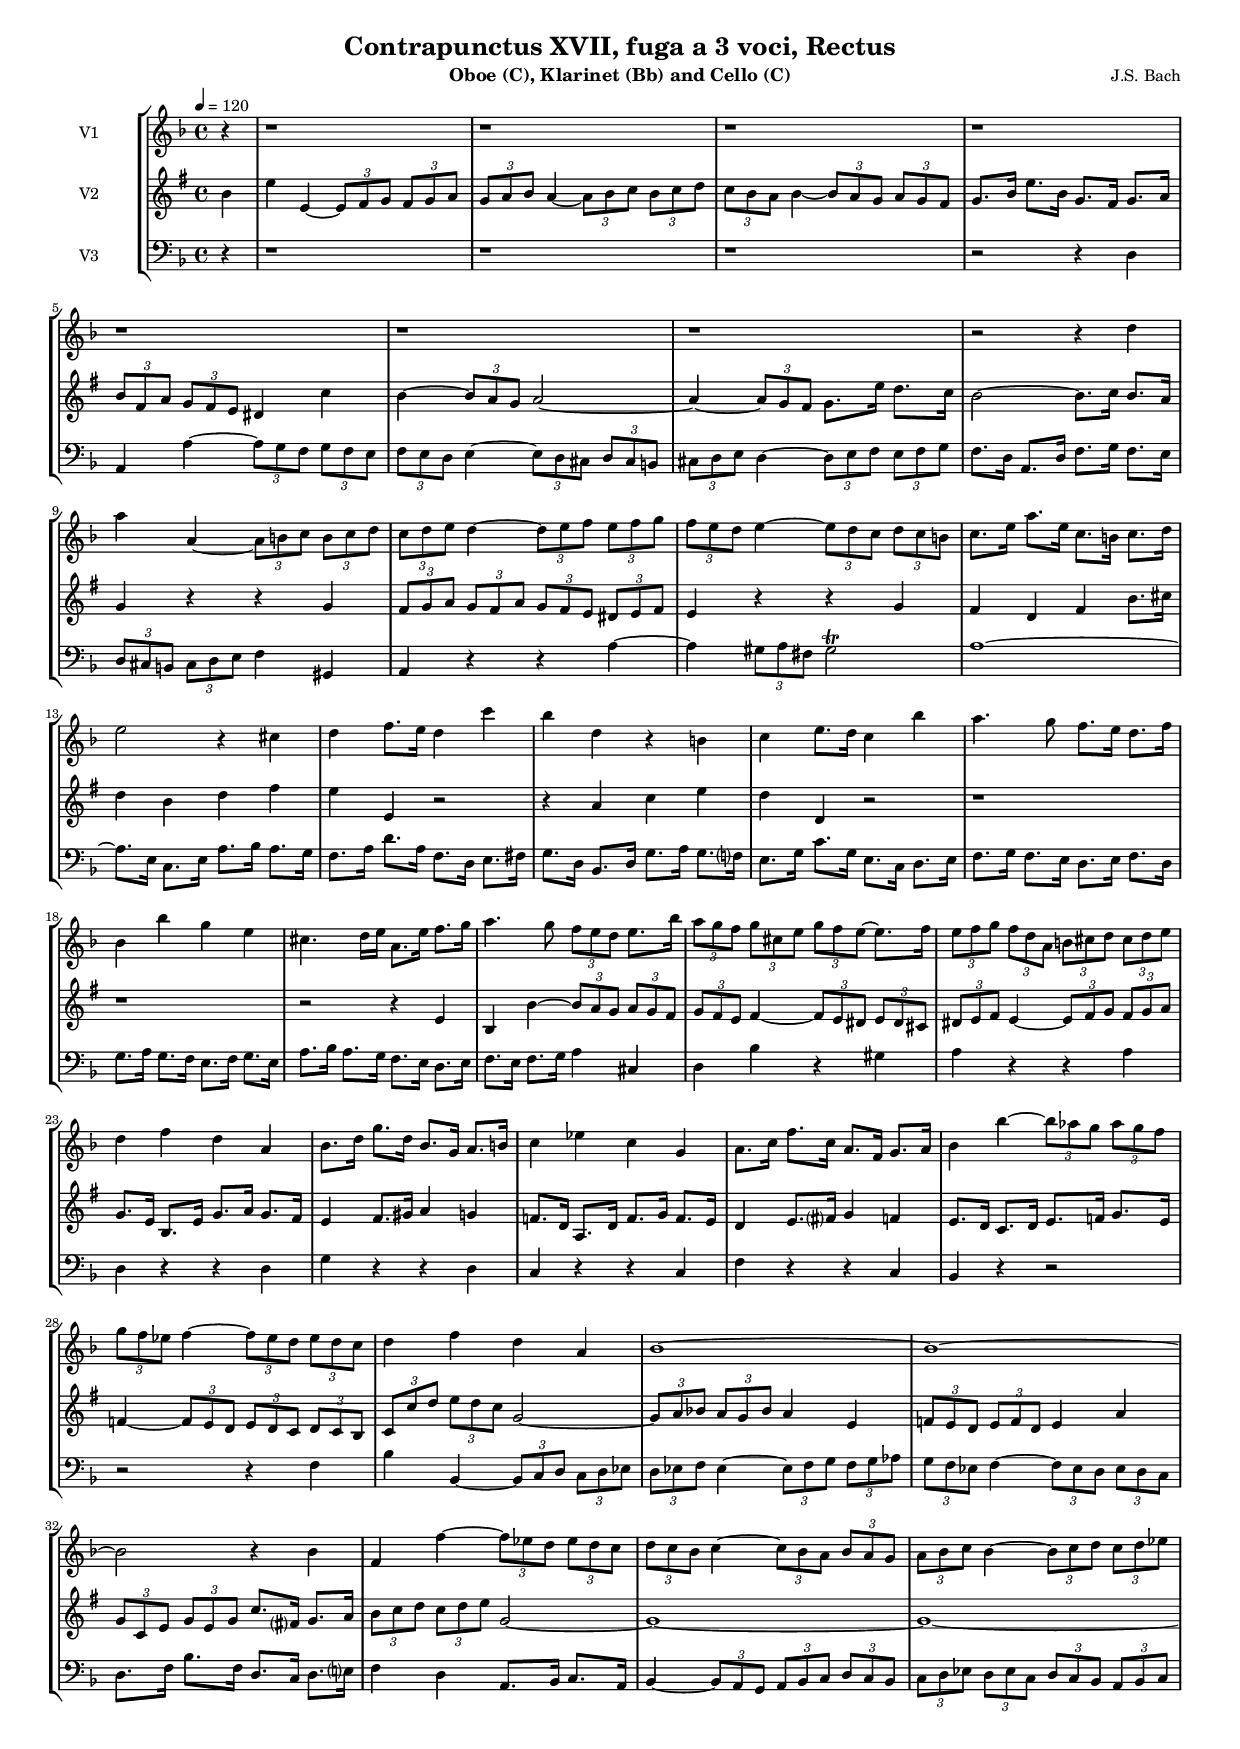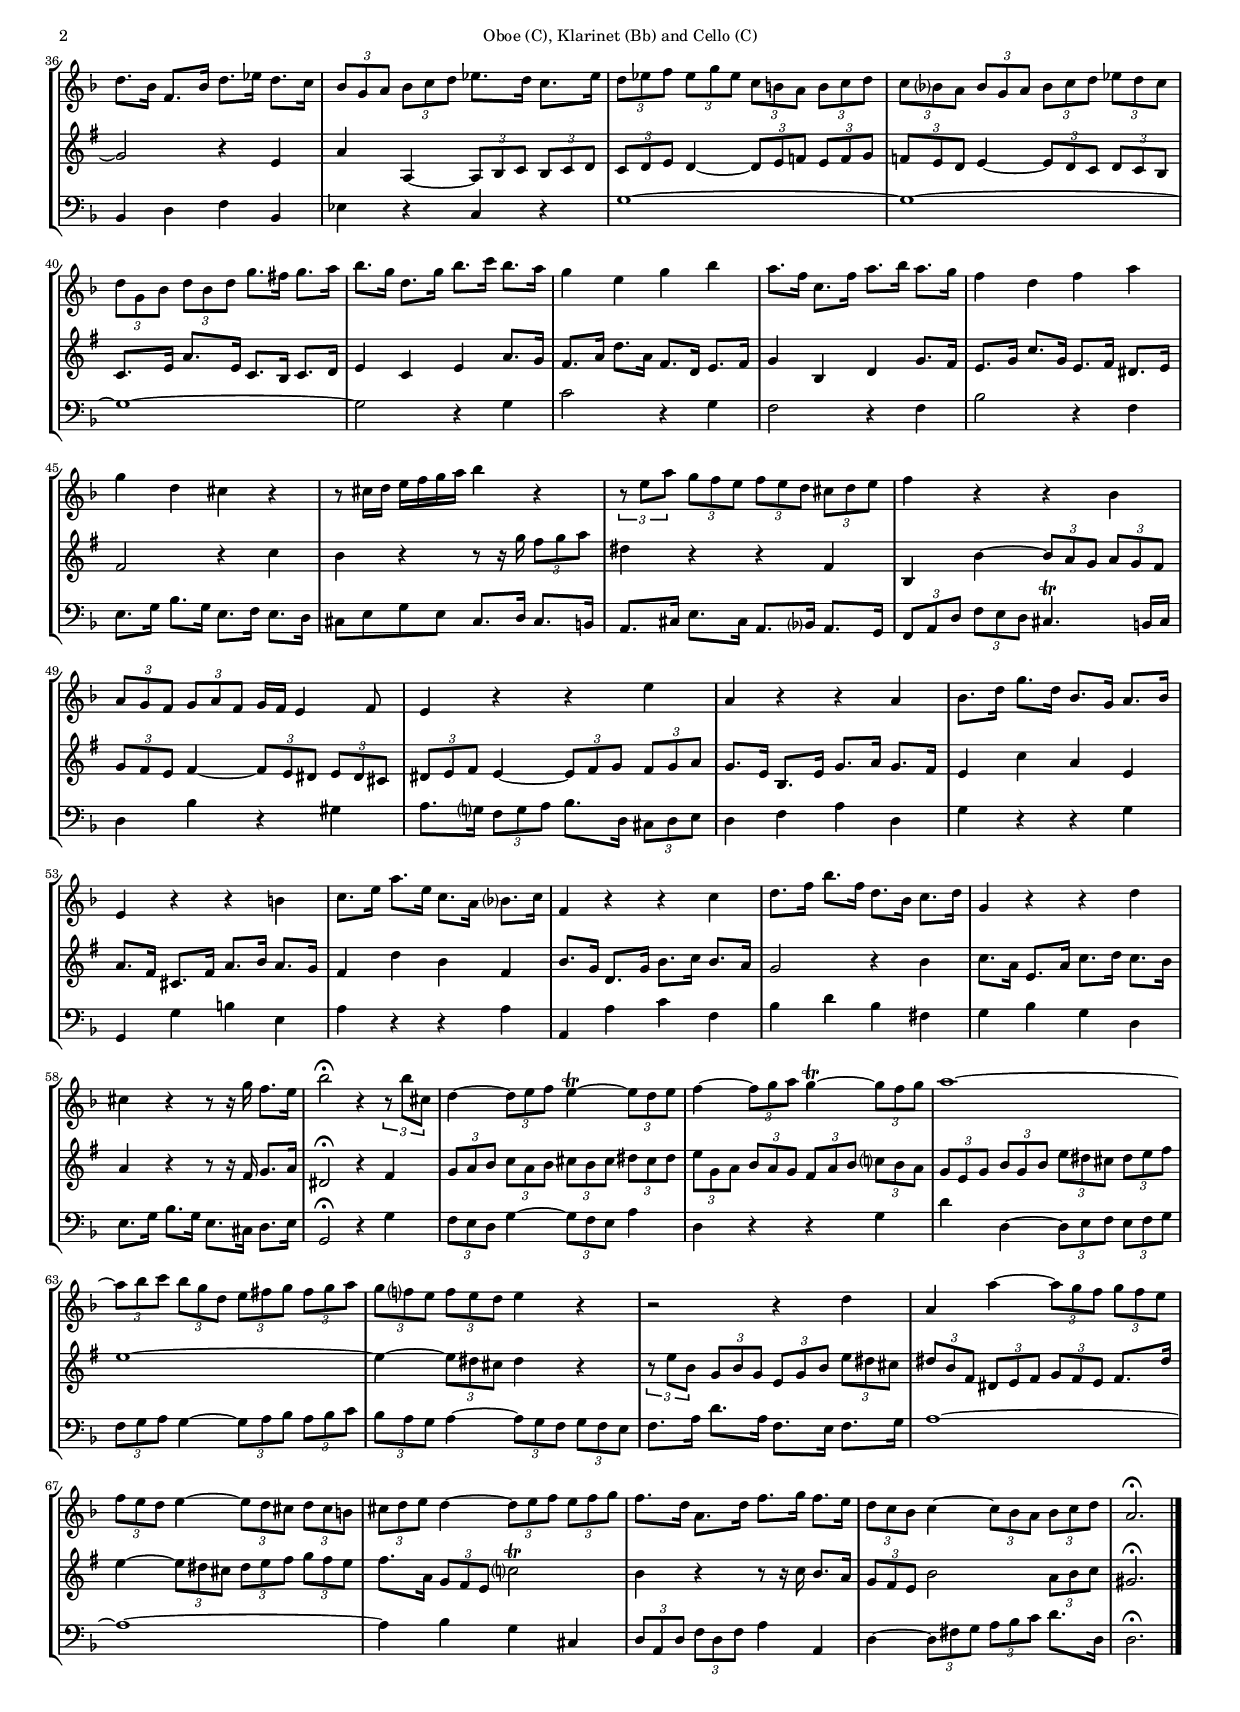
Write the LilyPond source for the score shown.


%{ 
	for oboe, clarinet and bassoon (?)

%}

originpitch = c' %c' %g %c' %bes'% f % c'
targetpitchone = c'
targetpitchtwo = d'
targetpitchthr = c'

\header{
    instrument = "Oboe (C), Klarinet (Bb) and Cello (C)"
}

%%%%% piece.ly
%%%%% (This is the global definitions file)
\version "2.16.0"

\header{
  title = "Contrapunctus XVII, fuga a 3 voci, Rectus"
	composer = "J.S. Bach"
}

%originpitch = c' %c' %bes'% f % c'
%targetpitchone = c'
%targetpitchtwo = c'
%targetpitchthr = c'
%targetpitchfou = c'

global= {
  \time 4/4 %2/2
  % \key d \minor
  \tempo 4 = 120
  \accidentalStyle "modern-cautionary"
}

one = \transpose \originpitch \targetpitchone {\new Voice {
  \key d \minor
  \relative c''{
  \set Staff.midiInstrument = #"oboe"
  \set Staff.instrumentName = #"V1 "

  \partial 4 r4 |
  r1 | 
  r1 | 
  r1 | 
  r1 | 
  r1 | 
  r1 | 
  r1 | 
  r2 r4 d4 |
  a' a, ~  \times 2/3 {a8 b c} \times 2/3 {b c d} |
  \times 2/3 {c d e} d4 ~ \times 2/3 {d8 e f} \times 2/3 {e f g} |
  \times 2/3 {f e d} e4 ~ \times 2/3 {e8 d c} \times 2/3 {d c b} |
  c8. e16 a8. e16 c8. b16 c8. d16 |
  e2 r4 cis4 |
  d4 f8. e16 d4 c'4 |
  bes4 d, r4 b |
  c4 e8. d16 c4 bes' |
  a4. g8 f8. e16 d8. f16 |
  bes,4 bes' g e |
  cis4. d16 e a,8. e'16 f8. g16 |
  a4. g8 \times 2/3 {f8 e d} e8. bes'16 |
  \times 2/3 {a8 g f} \times 2/3 {g cis, e} \times 2/3 {g f e ~} e8. f16 | 
  \times 2/3 {e8 f g} \times 2/3 {f d a} \times 2/3 {b cis d} \times 2/3 {cis d e} |
  d4 f d a |
  bes8. d16 g8. d16 bes8. g16 a8. b16 |
  c4 ees c g |
  a8. c16 f8. c16 a8. f16 g8. a16 |
  %bes4 bes' ~ \times 2/3 {bes8 aes g} \times 2/3 {aes g f } | 
  bes4 bes' ~ \times 2/3 {bes8 aes g} \times 2/3 {aes g f} |
  \times 2/3 {g f ees} f4 ~ \times 2/3 {f8 ees d}  \times 2/3 {ees d c} |
  d4 f d a | 
  bes1 ~ |
  bes1 ~ |
  bes2 r4 bes |
  f f' ~ \times 2/3 {f8 ees d} \times 2/3 {ees d c} |
  \times 2/3 {d c bes} c4 ~ \times 2/3 {c8 bes a} \times 2/3 {bes a g} |
  \times 2/3 {a8 bes c} bes4 ~ \times 2/3 {bes8 c d} \times 2/3 {c d ees} |
  d8. bes16 f8. bes16 d8. ees16 d8. c16 |
  \times 2/3 {bes8 g a} \times 2/3 {bes c d} ees8. d16 c8. ees16 |
  \times 2/3 {d8 ees f     } \times 2/3 {ees g ees} \times 2/3 {c b a} \times 2/3 {b c d} |
  \times 2/3 {c bes a} \times 2/3 {bes g a} \times 2/3 {bes c d} \times 2/3 {ees d c} |
  \times 2/3 {d g, bes} \times 2/3 {d bes d } g8. fis16 g8. a16 |
  bes8. g16 d8. g16 bes8. c16 bes8. a16 |
  g4 e g bes |
  a8. f16 c8. f16 a8. bes16 a8. g16 |
  f4 d f a |
  g d cis r |
  r8 cis16 d e f g a bes4 r |
  \times 2/3 {r8 e, a} \times 2/3 {g f e} \times 2/3 {f e d} \times 2/3 {cis d e}  |
  f4 r4 r bes, |
  \times 2/3 {a8 g f} \times 2/3 {g a f} g16 f e4 f8 |
  e4 r r e' |
  a, r r a |
  bes8. d16 g8. d16 bes8. g16 a8. bes16 |
  e,4 r r b' |
  c8. e16 a8. e16 c8. a16 bes8. c16 |
  f,4 r r c' | 
  d8. f16 bes8. f16 d8. bes16 c8. d16 |
  g,4 r r d' |
  cis r r8 r16 g' f8. e16 |
  bes'2\fermata r4 \times 2/3 {r8 bes cis,} |
  d4 ~ \times 2/3 {d8 e f } e4\trill ~ \times 2/3 {e8 d e} |
  f4 ~ \times 2/3 {f8 g a} g4\trill ~ \times 2/3 {g8 f g} | 
  a1 ~ |
  \times 2/3 {a8 bes c} \times 2/3 {bes g d} \times 2/3 {e fis g} \times 2/3 {fis g a} | 
  \times 2/3 {g f e} \times 2/3 {f e d} e4 r |
  r2 r4 d |
  a a' ~ \times 2/3 {a8 g f} \times 2/3 {g f e} |
  \times 2/3 {f e d} e4 ~ \times 2/3 {e8 d cis} \times 2/3 {d cis b} |
  \times 2/3 {cis d e} d4 ~ \times 2/3 {d8 e f} \times 2/3 {e f g} |
  f8. d16 a8. d16 f8. g16 f8. e16 |
  \times 2/3 {d8 c bes} c4 ~ \times 2/3 {c8 bes a} \times 2/3 {bes c d} |
  a2.\fermata     
 
\bar "|." }}}   %*********************************

two = \transpose \originpitch \targetpitchtwo {\new Voice { 
  \key d \minor
  \relative c'{
  \set Staff.midiInstrument = #"clarinet"
  \set Staff.instrumentName = #"V2 "

  \partial 4  a'4 | 
  d4 d, ~ \times 2/3 {d8 e f} \times 2/3 {e f g} | 
  \times 2/3 {f g a} g4 ~ \times 2/3 {g8 a bes} \times 2/3 {a bes c} |
  \times 2/3 {bes a g} a4 ~ \times 2/3 {a8 g f} \times 2/3 {g f e} |
  f8. a16 d8. a16 f8. e16 f8. g16 | 
  \times 2/3 {a8 e g} \times 2/3 {f e d} cis4 bes' |
  a4 ~ \times 2/3 {a8 g f} g2~ |
  g4 ~ \times 2/3 {g8 f e} f8. d'16 c8. bes16 |
  a2 ~ a8. bes16 a8. g16 |
  f4 r4 r4 f4 |
  \times 2/3 {e8 f g} \times 2/3 {f e g} \times 2/3 {f e d} \times 2/3 {cis d e} |
  d4 r4 r4 f4 |
  e c e a8. b16 |
  c4 a c e |
  d d, r2 |
  r4 g4 bes d |
  c c, r2 | r1 | r1 | r2 r4 d4 |
  a a' ~ \times 2/3 {a8 g f} \times 2/3 {g f e} |
  \times 2/3 {f e d} e4 ~ \times 2/3 {e8 d cis} \times 2/3 {d cis b} |
  \times 2/3 {cis d e} d4 ~ \times 2/3 {d8 e f} \times 2/3 {e f g} |
  f8. d16 a8. d16 f8. g16 f8. e16 |
  d4 e8. fis16 g4 f | 
  ees8. c16 g8. c16 ees8. f16 ees8. d16 |
  c4 d8. e16 f4 ees |
  d8. c16 bes8. c16 d8. ees16 f8. d16 |  
  ees4 ~ \times 2/3 {ees8 d c} \times 2/3 {d c bes} \times 2/3 {c bes a} |
  \times 2/3 {bes bes' c} \times 2/3 {d c bes} f2 ~ |
  \times 2/3 {f8 g aes} \times 2/3 {g f aes} g4 d |
  \times 2/3 {ees8 d c} \times 2/3 {d ees c} d4 g |
  \times 2/3 {f8 bes, d} \times 2/3 {f d f} bes8. e,16 f8. g16 |
  \times 2/3 {a8 bes c} \times 2/3 {bes c d} f,2 ~ |
  f1 ~ |
  f1 ~ |
  f2 r4 d |
  g g, ~ \times 2/3 {g8 a8 bes} \times 2/3 {a bes c} |
  \times 2/3 {bes c d} c4 ~ \times 2/3 {c8 d ees} \times 2/3 {d ees f} |
  \times 2/3 {ees8 d c} d4 ~ \times 2/3 {d8 c bes} \times 2/3 {c8 bes a} | 
  bes8. d16 g8. d16 bes8. a16 bes8. c16 |
  d4 bes d g8. f16 |
  e8. g16 c8. g16 e8. c16 d8. e16 |
  f4 a, c f8. e16 |
  d8. f16 bes8. f16 d8. e16 cis8. d16 |
  e2 r4 bes'4 |
  a4 r4 r8 r16 f'16 \times 2/3 {e8 f g} |
  cis,4 r4 r4 e,4 |
  a, a' ~ \times 2/3 {a8 g f} \times 2/3 {g f e} |
  \times 2/3 {f e d} e4 ~ \times 2/3 {e8 d cis} \times 2/3 {d cis b} |
  \times 2/3 {cis d e} d4 ~ \times 2/3 {d8 e f} \times 2/3 {e f g} |
  f8. d16 a8. d16 f8. g16 f8. e16 |
  d4 bes' g d |
  g8. e16 b8. e16 g8. a16 g8. f16 |
  e4 c' a e |
  a8. f16 c8. f16 a8. bes16 a8. g16 |
  f2 r4 a4 |
  bes8. g16 d8. g16 bes8. c16 bes8. a16 |
  g4 r4 r8 r16 e16 f8. g16 |
  cis,2\fermata r4 e4 |
  \times 2/3 {f8 g a} \times 2/3 {bes g a } \times 2/3 {b a b} \times 2/3 {cis b cis}  |
  \times 2/3 {d f, g} \times 2/3 {a g f} \times 2/3 {e g a} \times 2/3 {bes a g}  | 
  \times 2/3 {f d f} \times 2/3 {a f a} \times 2/3 {d cis b} \times 2/3 {cis d e} |
  d1 ~ |
  d4 ~ \times 2/3 {d8 cis b} cis4 r4 |
  \times 2/3 {r8 d a} \times 2/3 {f a f} \times 2/3 {d f a} \times 2/3 {d cis b} |
  \times 2/3 {cis a e} \times 2/3 {cis d e} \times 2/3 {f e d} e8. cis'16 |
  d4 ~ \times 2/3 {d8 cis b} \times 2/3 {cis d e} \times 2/3 {f e d} | 
  e8. g,16 \times 2/3 {f8 e d} bes'2\trill |
  a4 r4 r8 r16 bes16 a8. g16  |
  \times 2/3 {f8 e d} a'2 \times 2/3 {g8 a bes} | fis2.\fermata 

\bar "|." }}}   %*********************************

three = \transpose \originpitch \targetpitchthr {\new Voice { 
  \key d \minor
  \relative c' {
  \set Staff.midiInstrument = #"bassoon"
  \set Staff.instrumentName = #"V3 "
  \clef bass %alto
 
  \partial 4 r4 |
  r1 |
  r1 |
  r1 |
  r2 r4 d, |
  a a' ~ \times 2/3 {a8 g f} \times 2/3 {g f e} |
  \times 2/3 {f e d} e4 ~ \times 2/3 {e8 d cis} \times 2/3 {d cis b} |
  \times 2/3 {cis d e} d4 ~ \times 2/3 {d8 e f } \times 2/3 {e f g} |
  f8. d16 a8. d16 f8. g16 f8. e16 |
  \times 2/3 {d8 cis b} \times 2/3 {cis d e} f4 gis,4 |
  a r4 r4 a' ~ |
  a4 \times 2/3 {gis8 a fis} gis2\trill |
  a1 ~ |
  a8. e16 c8. e16 a8. bes16 a8. g16 |
  f8. a16 d8. a16 f8. d16 e8. fis16 |
  g8. d16 bes8. d16 g8. a16 g8. f16 |
  e8. g16 c8. g16 e8. c16 d8. e16 |
  f8. g16 f8. e16 d8. e16 f8. d16 |
  g8. a16 g8. f16 e8. f16 g8. e16 |
  a8. bes16 a8. g16 f8. e16 d8. e16 |
  f8. e16 f8. g16 a4 cis, |
  d bes' r4 gis |
  a r r a |
  d, r r d |
  g r r d |
  c r r c |
  f r r c |
  bes r r2 | % g' r r2 |
  r2 r4 f' |
  bes bes, ~ \times 2/3 {bes8 c d} \times 2/3 {c d ees} |
  \times 2/3 {d ees f} ees4 ~ \times 2/3 {ees8 f g} \times 2/3 {f g aes} |
  \times 2/3 {g f ees} f4 ~ \times 2/3 {f8 ees d } \times 2/3 {ees d c} |
  d8. f16 bes8. f16 d8. c16 d8. e16 |
  f4 d a8. bes16 c8. a16 |
  bes4 ~ \times 2/3 {bes8 a g} \times 2/3 {a bes c} \times 2/3 {d c bes} |
  \times 2/3 {c d ees} \times 2/3 {d ees c} \times 2/3 {d c bes} \times 2/3 {a bes c} |
  bes4 d f bes, |
  ees r c r |
  g'1 ~ |
  g1 ~ |
  g1 ~ |
  g2 r4 g |
  c2 r4 g |
  f2 r4 f |
  bes2 r4 f |
  e8. g16 bes8. g16 e8. f16 e8. d16 | 
  cis8 e g e cis8. d16 cis8. b16 |
  a8. cis16 e8. cis16 a8. bes16 a8. g16 |
  \times 2/3 {f8 a d} \times 2/3 {f e d} cis4.\trill b16 cis |
  d4 bes' r gis |
  a8. g16 \times 2/3 {f8 g a} bes8. d,16 \times 2/3 {cis8 d e} |
  d4 f a d, | 
  g r r g |
  g, g' b e, |
  a r r a |
  a, a' c f, |
  bes d bes fis | 
  g bes g d |
  e8. g16 bes8. g16 e8. cis16 d8. e16 |
  g,2\fermata r4 g' |
  \times 2/3 {f8 e d} g4 ~ \times 2/3 {g8 f e} a4 |
  d, r r g |
  d' d, ~ \times 2/3 {d8 e f} \times 2/3 {e f g} |
  \times 2/3 {f g a} g4 ~ \times 2/3 {g8 a bes} \times 2/3 {a bes c} |
  \times 2/3 {bes a g} a4 ~ \times 2/3 {a8 g f} \times 2/3 {g f e} |
  f8. a16 d8. a16 f8. e16 f8. g16 |
  a1 ~ |
  a1 ~ |
  a4 bes g cis, |
  \times 2/3 {d8 a d} \times 2/3 {f d f} a4 a, |
  d ~ \times 2/3 {d8 fis g} \times 2/3 {a bes c} d8. d,16 |
  d2.\fermata 

\bar "|." }}}   %*********************************

music = {
  <<
    \tag #'score \tag #'v1 \new Staff { << \global \one >> }
    \tag #'score \tag #'v2 \new Staff { << \global \two>> }
    \tag #'score \tag #'v3 \new Staff { << \global \three>> }
  >>
}



%{ Uncomment this block when using separate files

%%%%% vlc.ly
%%%%% (This is the Cello part file)

\include "piece.ly"
\score {
  \keepWithTag #'vlc \music
  \layout { }
}

%}

#(set-global-staff-size 14)
\score {
  \new StaffGroup \keepWithTag #'score \music
  \layout { }
  \midi { }
}


